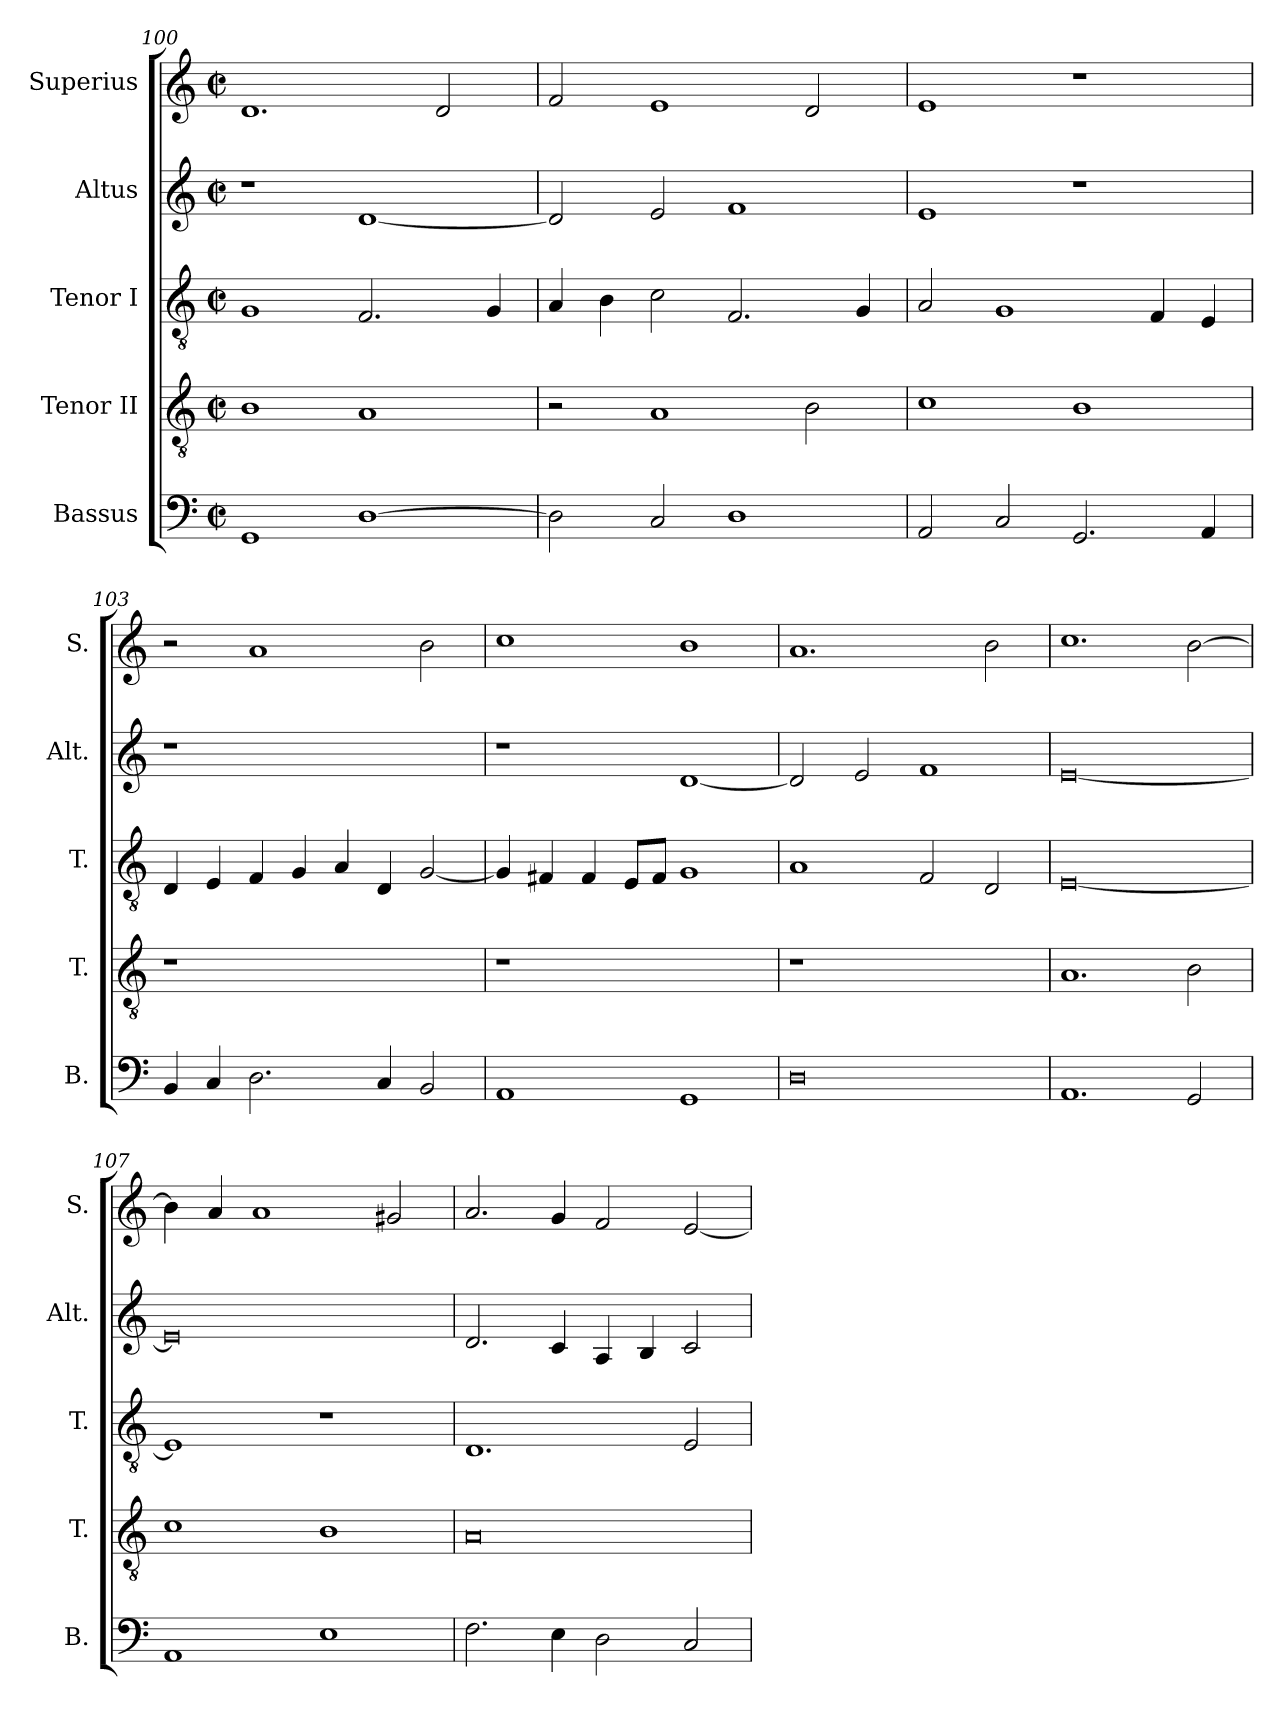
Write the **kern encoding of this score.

**kern	**kern	**kern	**kern	**kern
*part5	*part4	*part3	*part2	*part1
*staff5	*staff4	*staff3	*staff2	*staff1
*I"Bassus	*I"Tenor II	*I"Tenor I	*I"Altus	*I"Superius
*I'B.	*I'T.	*I'T.	*I'Alt.	*I'S.
*clefF4	*clefGv2	*clefGv2	*clefG2	*clefG2
*	*ITrd7c12	*ITrd7c12	*	*
*k[]	*k[]	*k[]	*k[]	*k[]
*C:	*C:	*C:	*C:	*C:
*M2/2	*M2/2	*M2/2	*M2/2	*M2/2
*met(c|)	*met(c|)	*met(c|)	*met(c|)	*met(c|)
=100	=100	=100	=100	=100
1GGi	1BBi	1GGi	1r	1.di
[>1Di	1AAi	2.FFi/	[<1di	.
.	.	.	.	2di/
.	.	4GGi/	.	.
=101	=101	=101	=101	=101
2Di\]	2r	4AAi/	2di/]	2fi/
.	.	4BBi\	.	.
2Ci/	1AAi	2Ci\	2ei/	1ei
1Di	.	2.FFi/	1fi	.
.	2BBi\	.	.	2di/
.	.	4GGi/	.	.
!!LO:LB:g=z
=102	=102	=102	=102	=102
2AAi/	1Ci	2AAi/	1ei	1ei
2Ci/	.	1GGi	.	.
2.GGi/	1BBi	.	1r	1r
.	.	4FFi/	.	.
4AAi/	.	4EEi/	.	.
=103	=103	=103	=103	=103
!	!LO:N:vis=1	!	!LO:N:vis=1	!
4BBi/	1r	4DDi/	1r	2r
4Ci/	.	4EEi/	.	.
2.Di\	.	4FFi/	.	1ai
.	.	4GGi/	.	.
.	1ryy	4AAi/	1ryy	.
4Ci/	.	4DDi/	.	.
2BBi/	.	[<2GGi/	.	2bi\
=104	=104	=104	=104	=104
!	!LO:N:vis=1	!	!	!
1AAi	1r	4GGi/]	1r	1cci
.	.	4FF#Xi/	.	.
.	.	4FF#i/	.	.
.	.	8EEi/L	.	.
.	.	8FF#i/J	.	.
1GGi	1ryy	1GGi	[<1di	1bi
=105	=105	=105	=105	=105
!	!LO:N:vis=1	!	!	!
0Di	1r	1AAi	2di/]	1.ai
.	.	.	2ei/	.
.	1ryy	2FFi/	1fi	.
.	.	2DDi/	.	2bi\
=106	=106	=106	=106	=106
1.AAi	1.AAi	[<0EEi	[<0ei	1.cci
2GGi/	2BBi\	.	.	[>2bi\
!!LO:PB:g=z
=107	=107	=107	=107	=107
1AAi	1Ci	1EEi]	0ei]	4bi\]
.	.	.	.	4ai/
.	.	.	.	1ai
1Ei	1BBi	1r	.	.
.	.	.	.	2g#Xi/
=108	=108	=108	=108	=108
2.Fi\	0AAi	1.DDi	2.di/	2.ai/
4Ei\	.	.	4ci/	4gi/
2Di\	.	.	4Ai/	2fi/
.	.	.	4Bi/	.
2Ci/	.	2EEi/	2ci/	[<2ei/
=	=	=	=	=
*-	*-	*-	*-	*-
